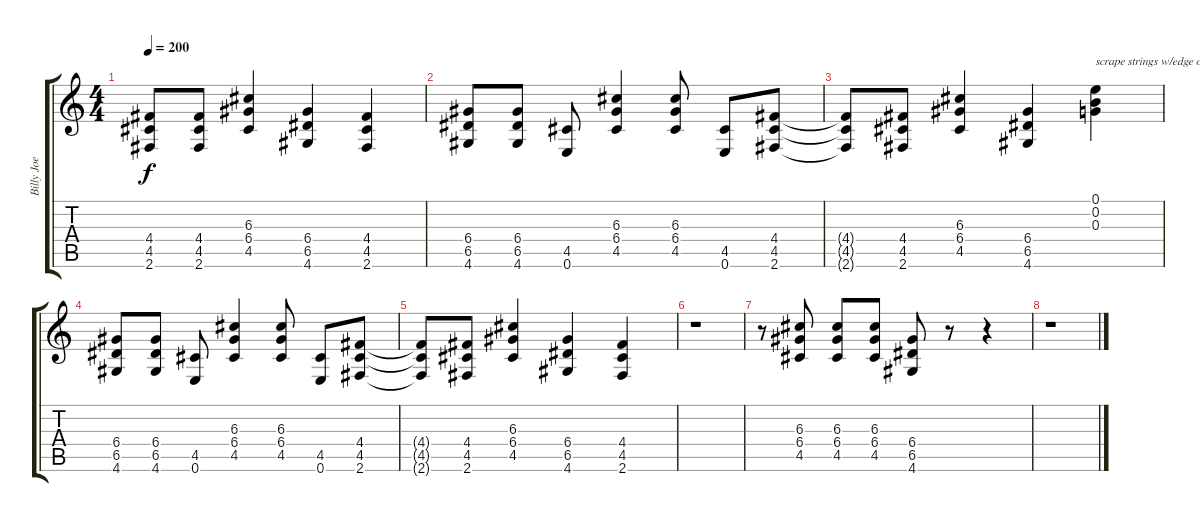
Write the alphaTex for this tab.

\track ("Billy Joe " "Billy Joe ") {instrument overdrivenguitar}
\staff {score tabs}
\tuning (E4 B3 G3 D3 A2 E2) {hide}
\ts (4 4)
\tempo 200
\clef g2
\ks c
(4.4{t} 4.5{t} 2.6{t}).8{dy f} (4.4 4.5 2.6).8 (6.3 6.4 4.5).4 (6.4 6.5 4.6).4 (4.4 4.5 2.6).4 |
(6.4 6.5 4.6).8 (6.4 6.5 4.6).8 (4.5 0.6).8 (6.3 6.4 4.5).4 (6.3 6.4 4.5).8 (4.5 0.6).8 (4.4 4.5 2.6).8 |
(4.4{t} 4.5{t} 2.6{t}).8 (4.4 4.5 2.6).8 (6.3 6.4 4.5).4 (6.4 6.5 4.6).4 (0.1 0.2 0.3).4{txt "scrape strings w/edge of pick"} |
(6.4 6.5 4.6).8 (6.4 6.5 4.6).8 (4.5 0.6).8 (6.3 6.4 4.5).4 (6.3 6.4 4.5).8 (4.5 0.6).8 (4.4 4.5 2.6).8 |
(4.4{t} 4.5{t} 2.6{t}).8 (4.4 4.5 2.6).8 (6.3 6.4 4.5).4 (6.4 6.5 4.6).4 (4.4 4.5 2.6).4 |
r.1 |
r.8 (6.3 6.4 4.5).8 (6.3 6.4 4.5).8 (6.3 6.4 4.5).8 (6.4 6.5 4.6).8 r.8 r.4 |
r.1
